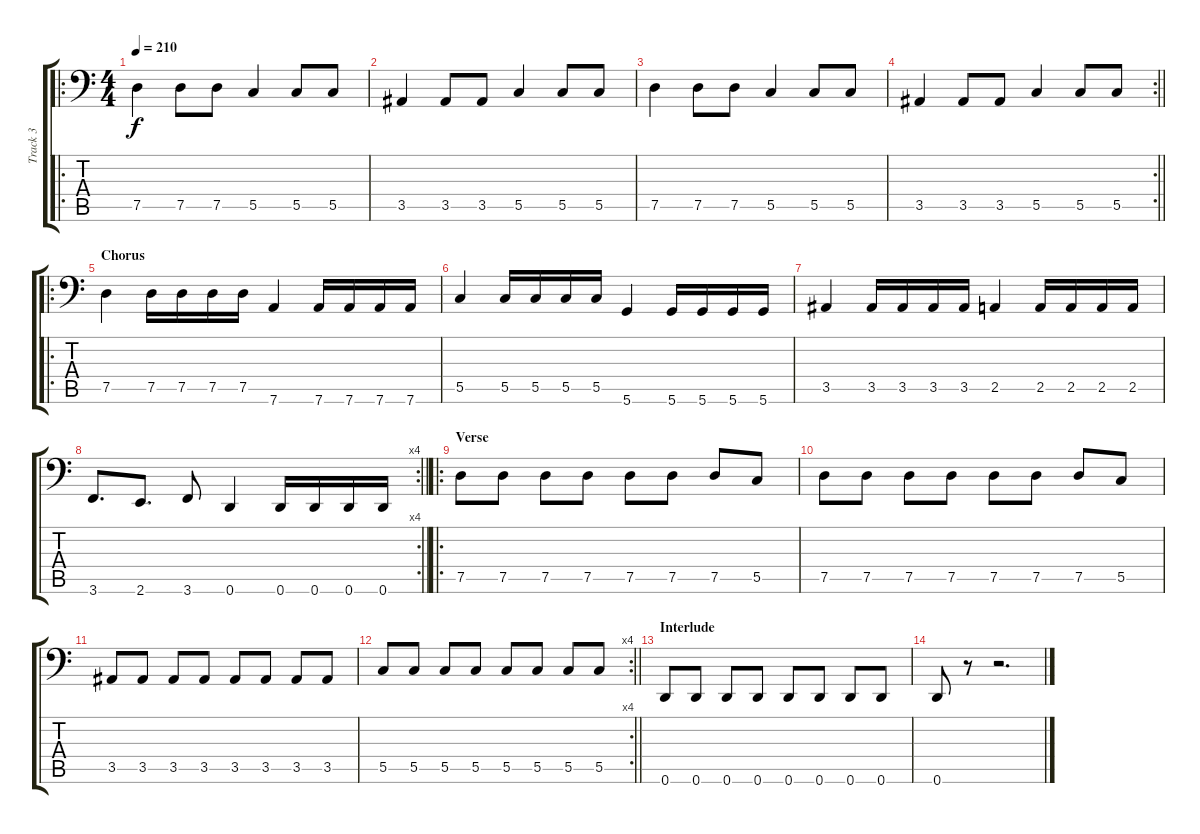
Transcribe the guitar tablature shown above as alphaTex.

\track ("Track 3" "Track 3") {instrument electricbasspick}
\staff {score tabs}
\tuning (D3 A2 F2 C2 G1 D1) {hide}
\ro
\ts (4 4)
\tempo 210
\clef f4
\ks c
7.5.4{dy f} 7.5.8 7.5.8 5.5.4 5.5.8 5.5.8 |
3.5.4 3.5.8 3.5.8 5.5.4 5.5.8 5.5.8 |
7.5.4 7.5.8 7.5.8 5.5.4 5.5.8 5.5.8 |
\rc 2
\barLineRight lightlight
3.5.4 3.5.8 3.5.8 5.5.4 5.5.8 5.5.8 |
\ro
\section ("" "Chorus")
7.5.4 7.5.16 7.5.16 7.5.16 7.5.16 7.6.4 7.6.16 7.6.16 7.6.16 7.6.16 |
5.5.4 5.5.16 5.5.16 5.5.16 5.5.16 5.6.4 5.6.16 5.6.16 5.6.16 5.6.16 |
3.5.4 3.5.16 3.5.16 3.5.16 3.5.16 2.5.4 2.5.16 2.5.16 2.5.16 2.5.16 |
\rc 4
\barLineRight lightlight
3.6.8{d} 2.6.8{d} 3.6.8 0.6.4 0.6.16 0.6.16 0.6.16 0.6.16 |
\ro
\section ("" "Verse")
7.5.8 7.5.8 7.5.8 7.5.8 7.5.8 7.5.8 7.5.8 5.5.8 |
7.5.8 7.5.8 7.5.8 7.5.8 7.5.8 7.5.8 7.5.8 5.5.8 |
3.5.8 3.5.8 3.5.8 3.5.8 3.5.8 3.5.8 3.5.8 3.5.8 |
\rc 4
\barLineRight lightlight
5.5.8 5.5.8 5.5.8 5.5.8 5.5.8 5.5.8 5.5.8 5.5.8 |
\section ("" "Interlude")
0.6.8 0.6.8 0.6.8 0.6.8 0.6.8 0.6.8 0.6.8 0.6.8 |
0.6.8 r.8 r.2{d}
